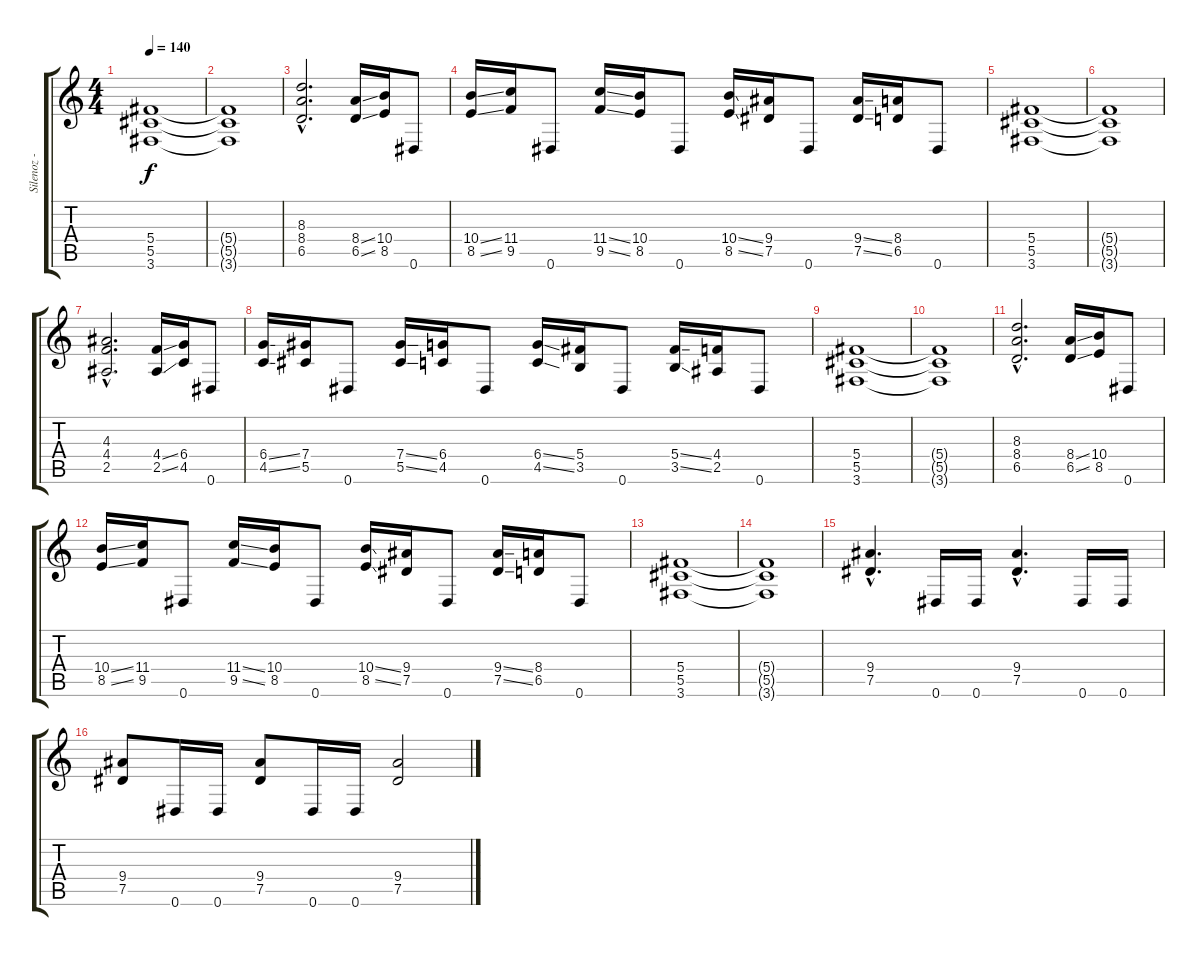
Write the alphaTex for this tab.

\track ("Silenoz - Guitar" "Silenoz - ") {instrument distortionguitar}
\staff {score tabs}
\tuning (Eb4 Bb3 Gb3 Db3 Ab2 Eb2) {hide}
\ts (4 4)
\tempo 140
\clef g2
\ks c
(5.4 5.5 3.6).1{dy f} |
(5.4{t} 5.5{t} 3.6{t}).1 |
(8.3{hac} 8.4{hac} 6.5{hac}).2{d} (8.4{ss} 6.5{ss}).16 (10.4 8.5).16 0.6.8 |
(10.4{ss} 8.5{ss}).16 (11.4 9.5).16 0.6.8 (11.4{ss} 9.5{ss}).16 (10.4 8.5).16 0.6.8 (10.4{ss} 8.5{ss}).16 (9.4 7.5).16 0.6.8 (9.4{ss} 7.5{ss}).16 (8.4 6.5).16 0.6.8 |
(5.4 5.5 3.6).1 |
(5.4{t} 5.5{t} 3.6{t}).1 |
(4.3{hac} 4.4{hac} 2.5{hac}).2{d} (4.4{ss} 2.5{ss}).16 (6.4 4.5).16 0.6.8 |
(6.4{ss} 4.5{ss}).16 (7.4 5.5).16 0.6.8 (7.4{ss} 5.5{ss}).16 (6.4 4.5).16 0.6.8 (6.4{ss} 4.5{ss}).16 (5.4 3.5).16 0.6.8 (5.4{ss} 3.5{ss}).16 (4.4 2.5).16 0.6.8 |
(5.4 5.5 3.6).1 |
(5.4{t} 5.5{t} 3.6{t}).1 |
(8.3{hac} 8.4{hac} 6.5{hac}).2{d} (8.4{ss} 6.5{ss}).16 (10.4 8.5).16 0.6.8 |
(10.4{ss} 8.5{ss}).16 (11.4 9.5).16 0.6.8 (11.4{ss} 9.5{ss}).16 (10.4 8.5).16 0.6.8 (10.4{ss} 8.5{ss}).16 (9.4 7.5).16 0.6.8 (9.4{ss} 7.5{ss}).16 (8.4 6.5).16 0.6.8 |
(5.4 5.5 3.6).1 |
(5.4{t} 5.5{t} 3.6{t}).1 |
(9.4{hac} 7.5{hac}).4{d} 0.6.16 0.6.16 (9.4{hac} 7.5{hac}).4{d} 0.6.16 0.6.16 |
(9.4 7.5).8 0.6.16 0.6.16 (9.4 7.5).8 0.6.16 0.6.16 (9.4 7.5).2
